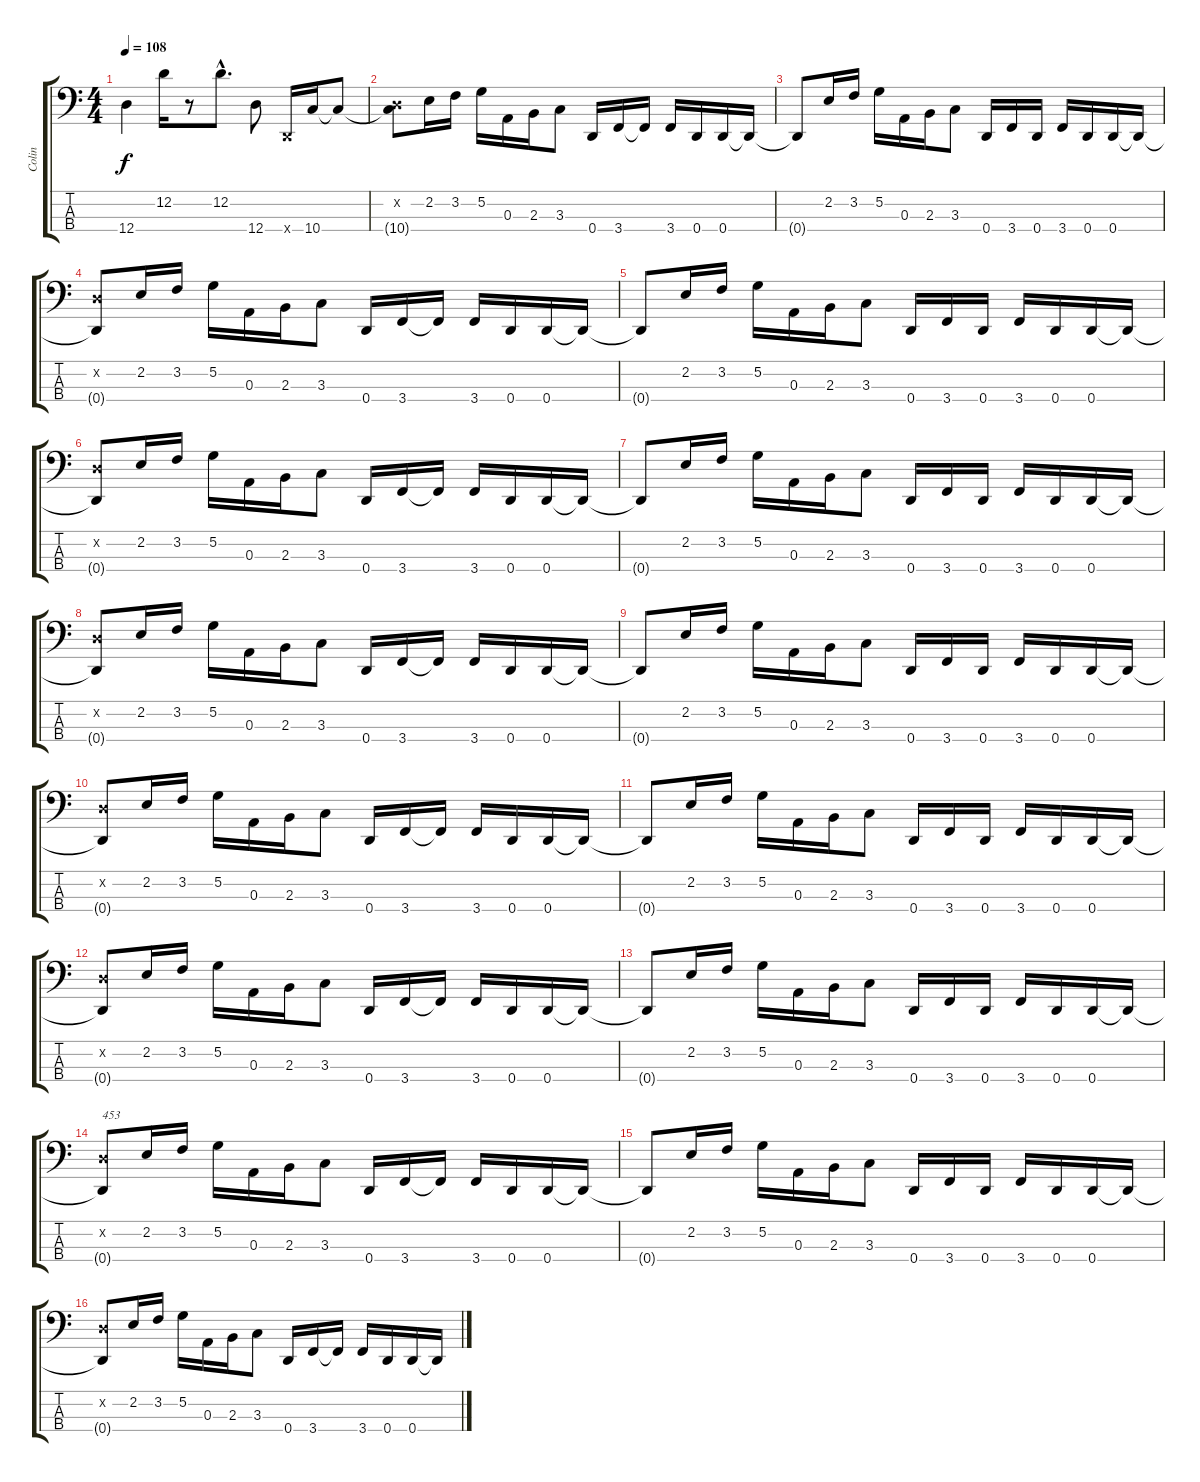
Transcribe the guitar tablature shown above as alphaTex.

\track ("Colin" "Colin") {instrument electricbassfinger}
\staff {score tabs}
\tuning (G2 D2 A1 D1) {hide}
\ts (4 4)
\tempo 108
\clef f4
\ks c
12.4.4{dy f} 12.2.16 r.8 12.2{hac}.8{d} 12.4.8 0.4{x}.16 10.4.16 10.4{t}.8 |
(0.2{x} 10.4{t}).8 2.2.16 3.2.16 5.2.16 0.3.16 2.3.16 3.3.8 0.4.16 3.4.16 3.4{t}.16 3.4.16 0.4.16 0.4.16 0.4{t}.16 |
0.4{t}.8 2.2.16 3.2.16 5.2.16 0.3.16 2.3.16 3.3.8 0.4.16 3.4.16 0.4.16 3.4.16 0.4.16 0.4.16 0.4{t}.16 |
(0.2{x} 0.4{t}).8 2.2.16 3.2.16 5.2.16 0.3.16 2.3.16 3.3.8 0.4.16 3.4.16 3.4{t}.16 3.4.16 0.4.16 0.4.16 0.4{t}.16 |
0.4{t}.8 2.2.16 3.2.16 5.2.16 0.3.16 2.3.16 3.3.8 0.4.16 3.4.16 0.4.16 3.4.16 0.4.16 0.4.16 0.4{t}.16 |
(0.2{x} 0.4{t}).8 2.2.16 3.2.16 5.2.16 0.3.16 2.3.16 3.3.8 0.4.16 3.4.16 3.4{t}.16 3.4.16 0.4.16 0.4.16 0.4{t}.16 |
0.4{t}.8 2.2.16 3.2.16 5.2.16 0.3.16 2.3.16 3.3.8 0.4.16 3.4.16 0.4.16 3.4.16 0.4.16 0.4.16 0.4{t}.16 |
(0.2{x} 0.4{t}).8 2.2.16 3.2.16 5.2.16 0.3.16 2.3.16 3.3.8 0.4.16 3.4.16 3.4{t}.16 3.4.16 0.4.16 0.4.16 0.4{t}.16 |
0.4{t}.8 2.2.16 3.2.16 5.2.16 0.3.16 2.3.16 3.3.8 0.4.16 3.4.16 0.4.16 3.4.16 0.4.16 0.4.16 0.4{t}.16 |
(0.2{x} 0.4{t}).8 2.2.16 3.2.16 5.2.16 0.3.16 2.3.16 3.3.8 0.4.16 3.4.16 3.4{t}.16 3.4.16 0.4.16 0.4.16 0.4{t}.16 |
0.4{t}.8 2.2.16 3.2.16 5.2.16 0.3.16 2.3.16 3.3.8 0.4.16 3.4.16 0.4.16 3.4.16 0.4.16 0.4.16 0.4{t}.16 |
(0.2{x} 0.4{t}).8 2.2.16 3.2.16 5.2.16 0.3.16 2.3.16 3.3.8 0.4.16 3.4.16 3.4{t}.16 3.4.16 0.4.16 0.4.16 0.4{t}.16 |
0.4{t}.8 2.2.16 3.2.16 5.2.16 0.3.16 2.3.16 3.3.8 0.4.16 3.4.16 0.4.16 3.4.16 0.4.16 0.4.16 0.4{t}.16 |
(0.2{x} 0.4{t}).8{txt "453"} 2.2.16 3.2.16 5.2.16 0.3.16 2.3.16 3.3.8 0.4.16 3.4.16 3.4{t}.16 3.4.16 0.4.16 0.4.16 0.4{t}.16 |
0.4{t}.8 2.2.16 3.2.16 5.2.16 0.3.16 2.3.16 3.3.8 0.4.16 3.4.16 0.4.16 3.4.16 0.4.16 0.4.16 0.4{t}.16 |
(0.2{x} 0.4{t}).8 2.2.16 3.2.16 5.2.16 0.3.16 2.3.16 3.3.8 0.4.16 3.4.16 3.4{t}.16 3.4.16 0.4.16 0.4.16 0.4{t}.16
